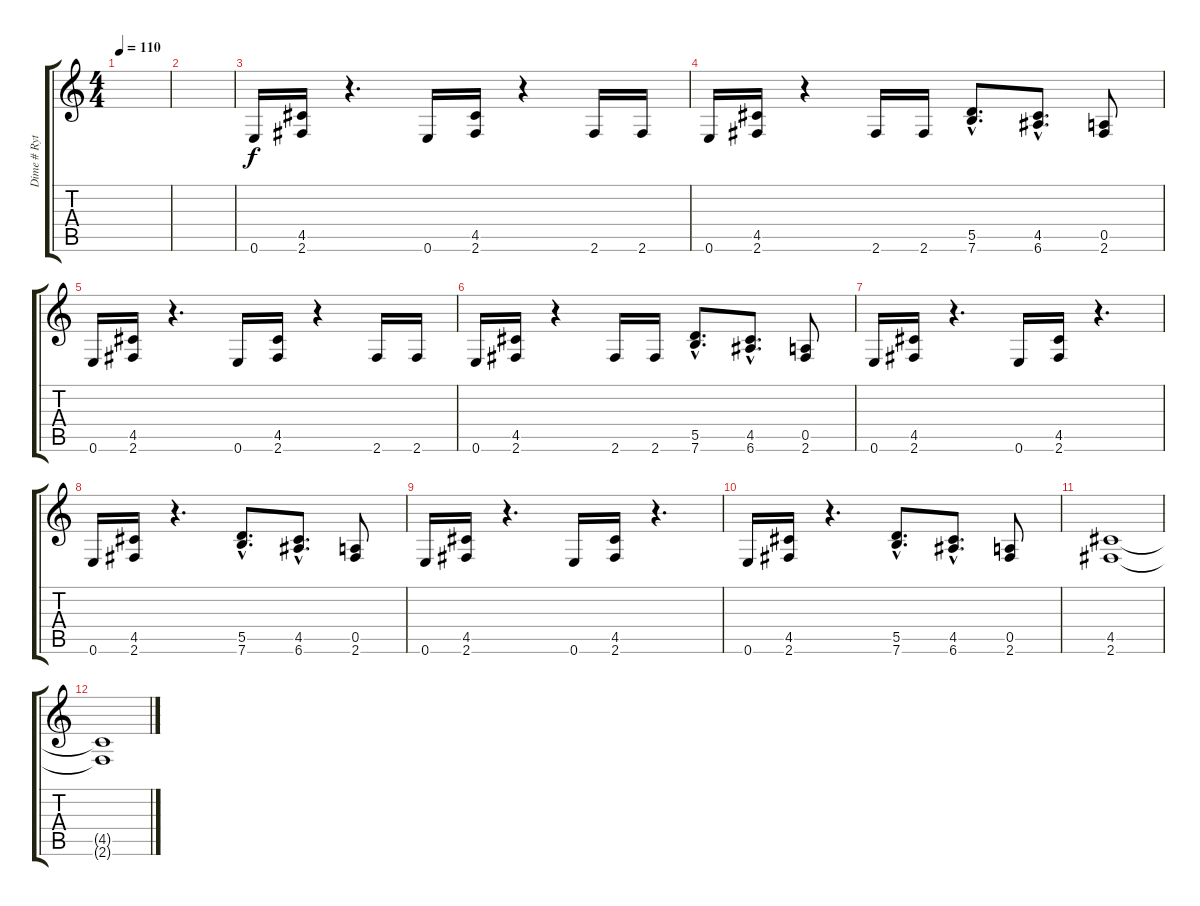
\track ("Dime # Rythm" "Dime # Ryt") {instrument distortionguitar}
\staff {score tabs}
\tuning (E4 B3 G3 D3 A2 E2) {hide}
\ts (4 4)
\tempo 110
\clef g2
\ks c
|
|
0.6.16 (4.5 2.6).16 r.4{d} 0.6.16 (4.5 2.6).16 r.4 2.6.16 2.6.16 |
0.6.16 (4.5 2.6).16 r.4 2.6.16 2.6.16 (5.5{hac} 7.6{hac}).8{d} (4.5{hac} 6.6{hac}).8{d} (0.5 2.6).8 |
0.6.16 (4.5 2.6).16 r.4{d} 0.6.16 (4.5 2.6).16 r.4 2.6.16 2.6.16 |
0.6.16 (4.5 2.6).16 r.4 2.6.16 2.6.16 (5.5{hac} 7.6{hac}).8{d} (4.5{hac} 6.6{hac}).8{d} (0.5 2.6).8 |
0.6.16 (4.5 2.6).16 r.4{d} 0.6.16 (4.5 2.6).16 r.4{d} |
0.6.16 (4.5 2.6).16 r.4{d} (5.5{hac} 7.6{hac}).8{d} (4.5{hac} 6.6{hac}).8{d} (0.5 2.6).8 |
0.6.16 (4.5 2.6).16 r.4{d} 0.6.16 (4.5 2.6).16 r.4{d} |
0.6.16 (4.5 2.6).16 r.4{d} (5.5{hac} 7.6{hac}).8{d} (4.5{hac} 6.6{hac}).8{d} (0.5 2.6).8 |
(4.5 2.6).1{volume 0} |
(4.5{t} 2.6{t}).1
